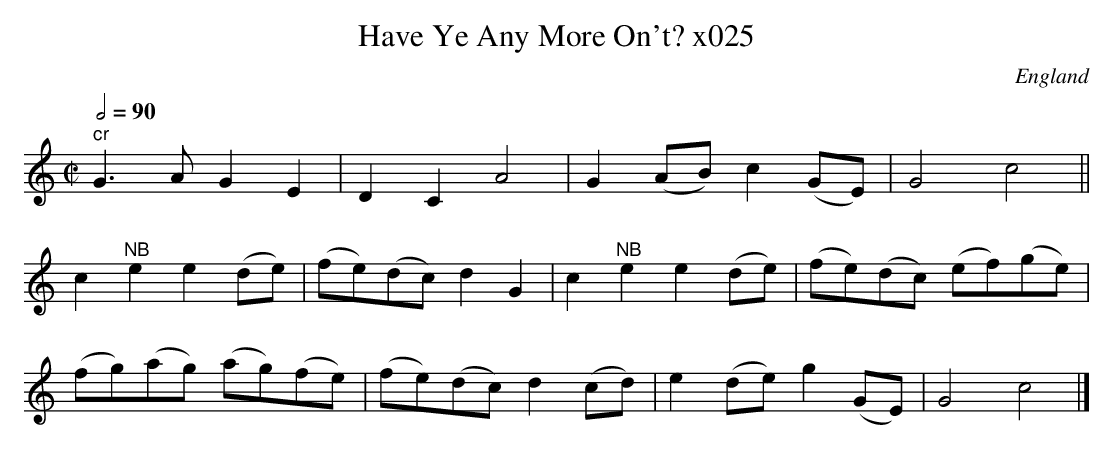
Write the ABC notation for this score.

X:1
T:Have Ye Any More On't? x025
L:1/8
M:C|
O:England
Q:1/2=90
K:C
"^cr"G3A G2E2|D2C2A4|G2(AB) c2(GE)|G4c4||!
c2"^NB"e2e2(de)|(fe)(dc) d2G2|c2"^NB"e2e2 (de)|\
(fe)(dc) (ef)(ge)|!
(fg)(ag) (ag)(fe)|(fe)(dc) d2(cd)|\
e2(de) g2(GE)|G4c4|]
